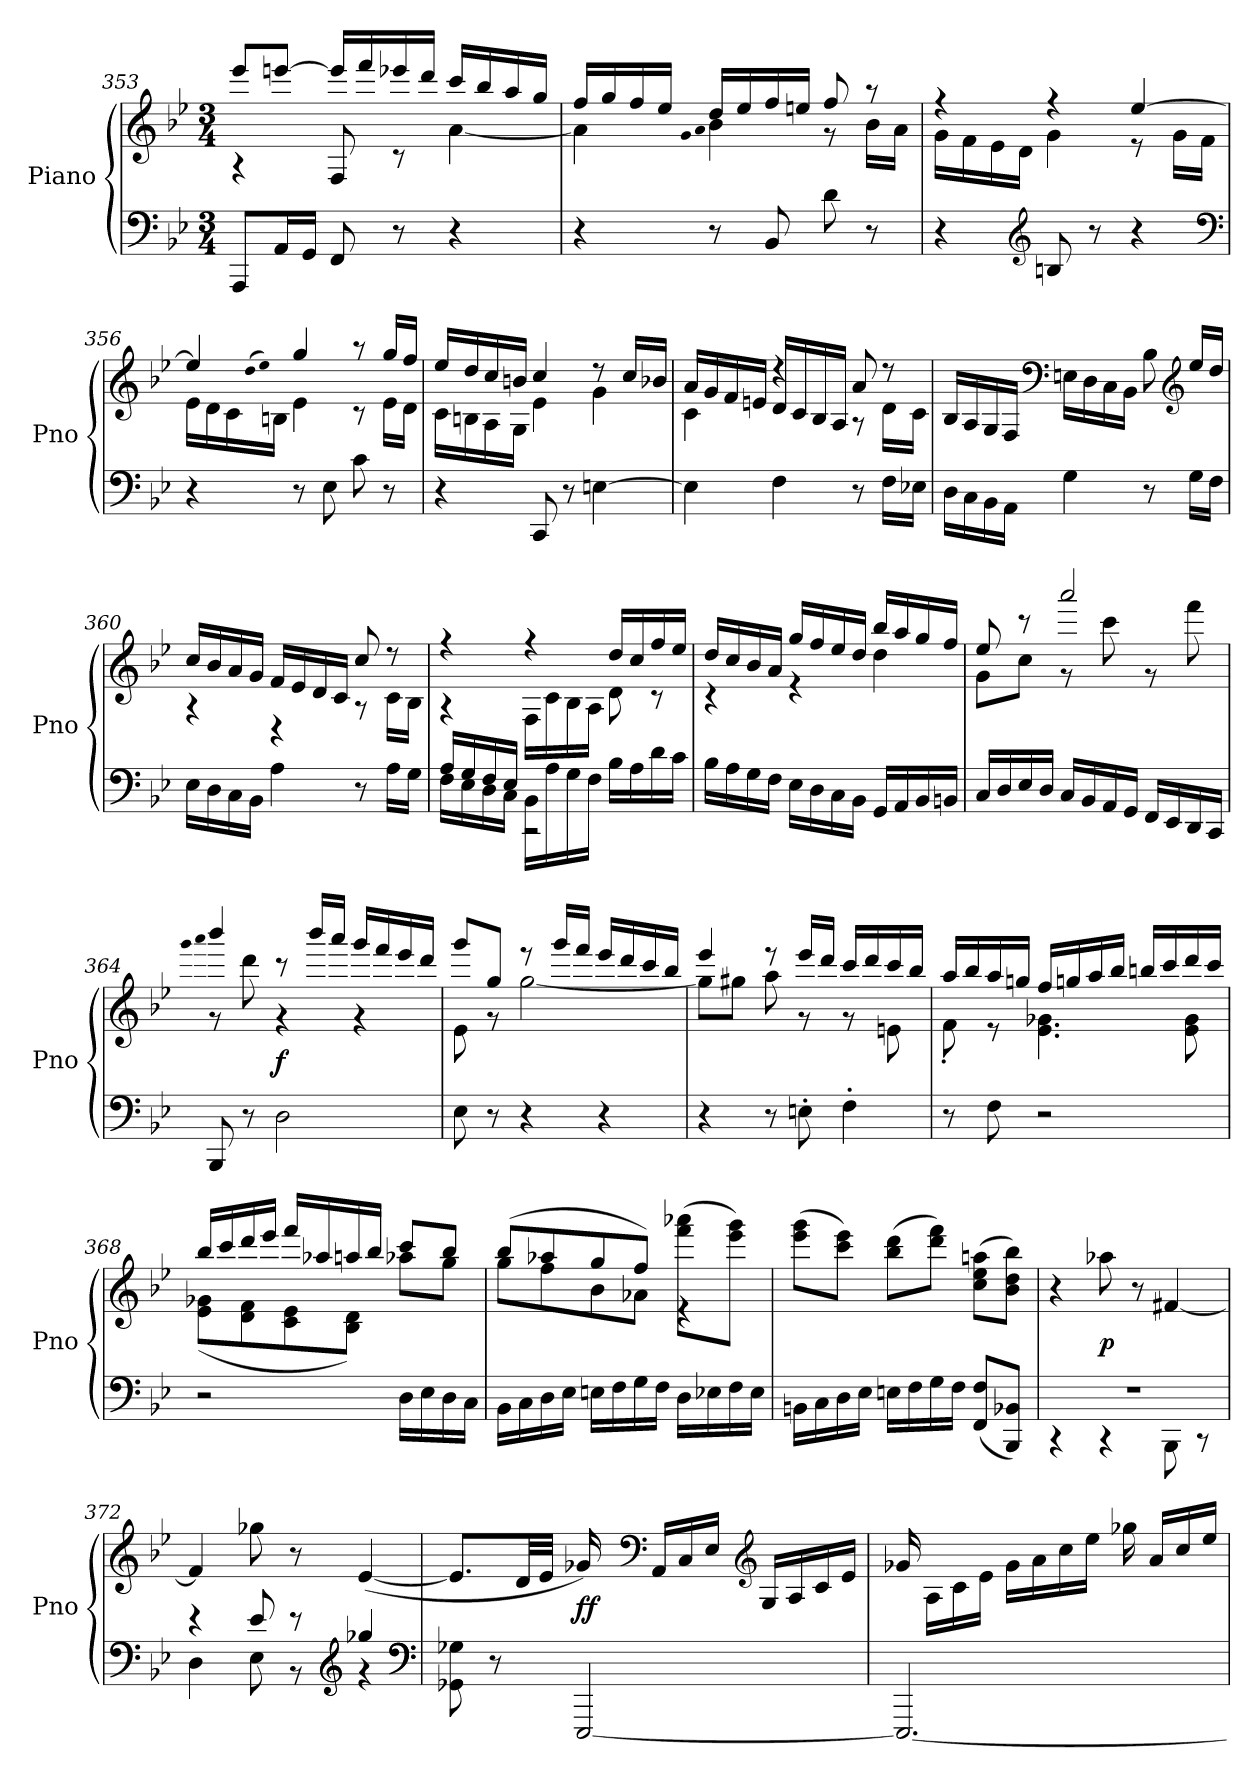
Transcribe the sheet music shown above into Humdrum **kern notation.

**kern	**kern	**dynam
*part1	*part1	*part1
*staff2	*staff1	*staff1/2
*I"Piano	*	*
*I'Pno	*	*
*clefF4	*clefG2	*
*k[b-e-]	*k[b-e-]	*
*M3/4	*M3/4	*
=353	=353	=353
*	*^	*
8AAA/L	8eee-/L	4r	.
16AA/L	[8eeen/J	.	.
16GG/JJ	.	.	.
8FF/	16eee/LL]	8F/	.
.	16fff/	.	.
8r	16eee-X/	8r	.
.	16ddd/JJ	.	.
4r	16ccc/LL	[4a\	.
.	16bb-/	.	.
.	16aa/	.	.
.	16gg/JJ	.	.
=354	=354	=354	=354
4r	16ff/LL	4a\]	.
.	16gg/	.	.
.	16ff/	.	.
.	16ee-/JJ	.	.
.	.	qg	.
.	.	qa	.
8r	16dd/LL	4b-\	.
.	16ee-/	.	.
8BB-/	16ff/	.	.
.	16een/JJ	.	.
8d\	8ff/	8r	.
8r	8r	16b-\LL	.
.	.	16a\JJ	.
=355	=355	=355	=355
4r	4r	16g\LL	.
.	.	16f\	.
.	.	16e-\	.
.	.	16d\JJ	.
*clefG2	*	*	*
8Bn/	4r	4g\	.
8r	.	.	.
4r	[4ee-/	8r	.
.	.	16g\LL	.
.	.	16f\JJ	.
*clefF4	*	*	*
=356	=356	=356	=356
4r	4ee-/]	16e-\LL	.
.	.	16d\	.
.	.	16c\	.
.	.	(qdd	.
.	.	qee-)	.
.	.	16Bn\JJ	.
8r	4gg/	4e-\	.
8E-\	.	.	.
8c\	8r	8r	.
8r	16gg/LL	16e-\LL	.
.	16ff/JJ	16d\JJ	.
=357	=357	=357	=357
4r	16ee-/LL	16c\LL	.
.	16dd/	16Bn\	.
.	16cc/	16A\	.
.	16bn/JJ	16G\JJ	.
8CC/	4cc/	4e-\	.
8r	.	.	.
[4En\	8r	4g\	.
.	16cc/LL	.	.
.	16b-X/JJ	.	.
=358	=358	=358	=358
4E\]	16a/LL	4c\	.
.	16g/	.	.
.	16f/	.	.
.	16en/JJ	.	.
4F\	4r	16d/LL	.
.	.	16c/	.
.	.	16B-/	.
.	.	16A/JJ	.
8r	8a/	8r	.
16F\LL	8r	16d\LL	.
16E-X\JJ	.	16c\JJ	.
*	*v	*v	*
=359	=359	=359
16D\LL	16B-/LL	.
16C\	16A/	.
16BB-\	16G/	.
16AA\JJ	16F/JJ	.
*	*clefF4	*
4G\	16En\LL	.
.	16D\	.
.	16C\	.
.	16BB-\JJ	.
8r	8B-\	.
*	*clefG2	*
16G\LL	16ee-/LL	.
16F\JJ	16dd/JJ	.
=360	=360	=360
*	*^	*
16E-\LL	16cc/LL	4r	.
16D\	16b-/	.	.
16C\	16a/	.	.
16BB-\JJ	16g/JJ	.	.
4A\	16f/LL	4r	.
.	16e-/	.	.
.	16d/	.	.
.	16c/JJ	.	.
8r	8cc/	8r	.
16A\LL	8r	16c\LL	.
16G\JJ	.	16B-\JJ	.
=361	=361	=361	=361
*^	*	*	*
16F\LL	16A/LL	4r	4r	.
16E-\	16G/	.	.	.
16D\	16F/	.	.	.
16C\JJ	16E-/JJ	.	.	.
16BB-\LL	2r	4r	16F\LL	.
16A\	.	.	16c\	.
16G\	.	.	16B-\	.
16F\JJ	.	.	16A\JJ	.
16B-\LL	.	16dd/LL	8d\	.
16A\	.	16cc/	.	.
16d\	.	16ff/	8r	.
16c\JJ	.	16ee-/JJ	.	.
*v	*v	*	*	*
=362	=362	=362	=362
16B-\LL	16dd/LL	4r	.
16A\	16cc/	.	.
16G\	16b-/	.	.
16F\JJ	16a/JJ	.	.
16E-\LL	16gg/LL	4r	.
16D\	16ff/	.	.
16C\	16ee-/	.	.
16BB-\JJ	16dd/JJ	.	.
16GG/LL	16bb-/LL	4dd\	.
16AA/	16aa/	.	.
16BB-/	16gg/	.	.
16BBn/JJ	16ff/JJ	.	.
=363	=363	=363	=363
16C/LL	8ee-/	8g\L	.
16D/	.	.	.
16E-/	8r	8cc\J	.
16D/JJ	.	.	.
16C/LL	2aaa/	8r	.
16BB-/	.	.	.
16AA/	.	8ccc\	.
16GG/JJ	.	.	.
16FF/LL	.	8r	.
16EE-/	.	.	.
16DD/	.	8fff\	.
16CC/JJ	.	.	.
=364	=364	=364	=364
.	.	qggg	.
.	.	qaaa	.
8BBB-/	4bbb-/	8r	.
8r	.	8ddd\	.
2D\	8r	4r	f
.	16bbb-/LL	.	.
.	16aaa/JJ	.	.
.	16ggg/LL	4r	.
.	16fff/	.	.
.	16eee-/	.	.
.	16ddd/JJ	.	.
=365	=365	=365	=365
8E-\	8ggg/L	8e-\	.
8r	8gg/J	8r	.
4r	8r	[2gg\	.
.	16ggg/LL	.	.
.	16fff/JJ	.	.
4r	16eee-/LL	.	.
.	16ddd/	.	.
.	16ccc/	.	.
.	16bb-/JJ	.	.
=366	=366	=366	=366
4r	4eee-/	8gg\L]	.
.	.	8gg#X\J	.
8r	8r	8aa\	.
8En'\	16eee-/LL	8r	.
.	16ddd/JJ	.	.
4F'\	16ccc/LL	8r	.
.	16ddd/	.	.
.	16ccc/	8en\	.
.	16bb-/JJ	.	.
=367	=367	=367	=367
8r	16aa/LL	8f'\	.
.	16bb-/	.	.
8F\	16aa/	8r	.
.	16ggn/JJ	.	.
2r	16ff/LL	4.e-\ 4.g-X\	.
.	16ggn/	.	.
.	16aa/	.	.
.	16bb-/JJ	.	.
.	16bbn/LL	.	.
.	16ccc/	.	.
.	16ddd/	8e-\ 8g-\	.
.	16ccc/JJ	.	.
=368	=368	=368	=368
2r	16bb-/LL	(8e-\ 8g-X\L	.
.	16ccc/	.	.
.	16ddd/	8d\ 8f\	.
.	16eee-/JJ	.	.
.	16fff/LL	8c\ 8e-\	.
.	16aa-X/	.	.
.	16aan/	8B-\ 8d\J)	.
.	16bb-/JJ	.	.
16D\LL	8ccc/L	8aa-X\L	.
16E-\	.	.	.
16D\	8bb-/J	8gg\J	.
16C\JJ	.	.	.
=369	=369	=369	=369
16BB-\LL	(8bb-/L	8gg\L	.
16C\	.	.	.
16D\	8aa-X/	8ff\	.
16E-\JJ	.	.	.
16En\LL	8gg/	8b-\	.
16F\	.	.	.
16G\	8ff/J)	8a-X\J	.
16F\JJ	.	.	.
16D\LL	(8fff\ 8aaa-X\L	4r	.
16E-X\	.	.	.
16F\	8eee-\ 8ggg\J)	.	.
16E-\JJ	.	.	.
*	*v	*v	*
=370	=370	=370
16BBn\LL	(8eee-\ 8ggg\L	.
16C\	.	.
16D\	8ccc\ 8eee-\J)	.
16E-\JJ	.	.
16En\LL	(8bb-\ 8ddd\L	.
16F\	.	.
16G\	8ddd\ 8fff\J)	.
16F\JJ	.	.
(8FF/ 8F/L	(8cc\ 8ee-\ 8aan\L	.
8BBB-/ 8BB-X/J)	8b-\ 8dd\ 8bb-\J)	.
=371	=371	=371
*^	*	*
2.r	4r	4r	.
.	4r	8aa-X\	p
.	.	8r	.
.	8BBB-\	[4f#X/	.
.	8r	.	.
=372	=372	=372	=372
4r	4D\	4f#/]	.
8e-/	8E-\	8gg-X\	.
8r	8r	8r	.
*clefG2	*	*	*
4gg-X/	4r	([4e-/	.
*v	*v	*	*
*clefF4	*	*
=373	=373	=373
8GG-X\ 8G-X\	8.e-/L]	.
8r	.	.
.	32d/LL	.
.	32e-/JJJ	.
[2EEE-/	16g-X/)	ff
*	*clefF4	*
.	16AA/LL	.
.	16C/	.
.	16E-/JJ	.
*	*clefG2	*
.	16G/LL	.
.	16A/	.
.	16c/	.
.	16e-/JJ	.
=374	=374	=374
2.EEE-/_	16g-X/	.
.	16A\LL	.
.	16c\	.
.	16e-\JJ	.
.	16g-\LL	.
.	16a\	.
.	16cc\	.
.	16ee-\JJ	.
.	16gg-X\	.
.	16a/LL	.
.	16cc/	.
.	16ee-/JJ	.
=	=	=
*-	*-	*-
